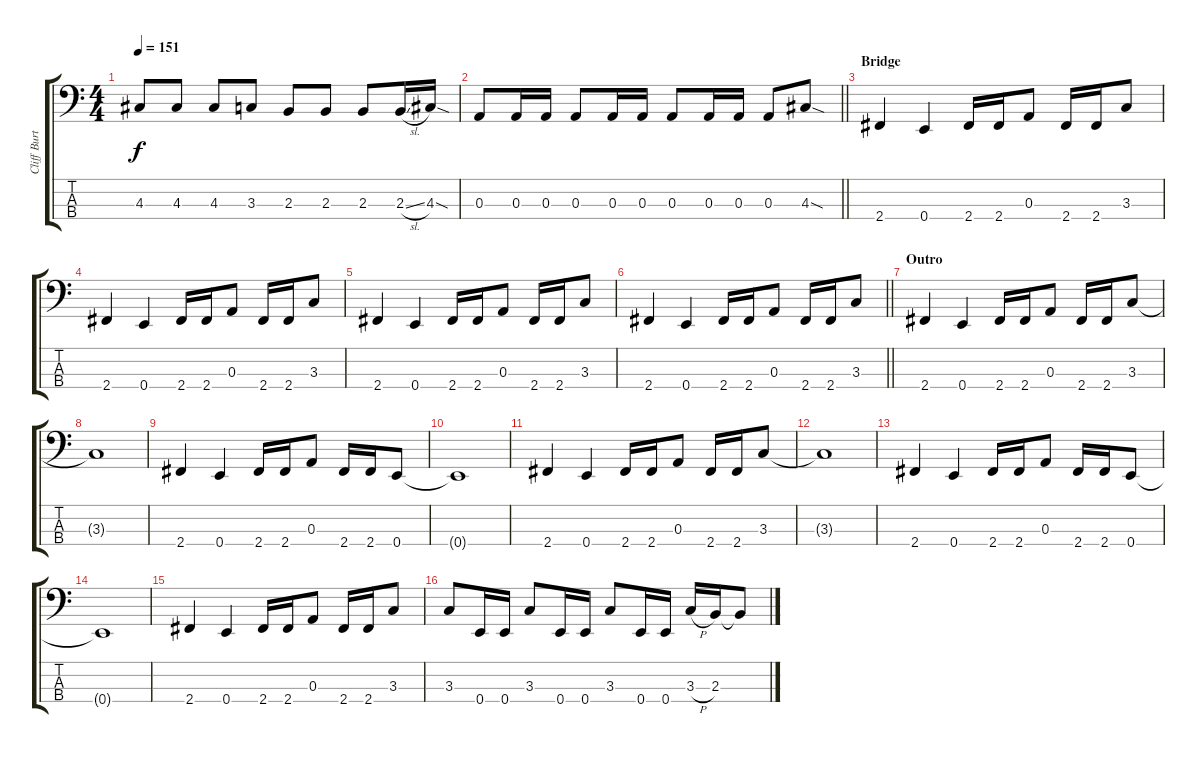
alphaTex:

\track ("Cliff Burton" "Cliff Burt") {instrument electricbassfinger}
\staff {score tabs}
\tuning (G2 D2 A1 E1) {hide}
\ts (4 4)
\tempo 151
\clef f4
\ks c
4.3.8{dy f} 4.3.8 4.3.8 3.3.8 2.3.8 2.3.8 2.3.8 2.3{sl}.16 4.3{sod}.16 |
\barLineRight lightlight
0.3.8 0.3.16 0.3.16 0.3.8 0.3.16 0.3.16 0.3.8 0.3.16 0.3.16 0.3.8 4.3{sod}.8 |
\section ("" "Bridge")
2.4.4 0.4.4 2.4.16 2.4.16 0.3.8 2.4.16 2.4.16 3.3.8 |
2.4.4 0.4.4 2.4.16 2.4.16 0.3.8 2.4.16 2.4.16 3.3.8 |
2.4.4 0.4.4 2.4.16 2.4.16 0.3.8 2.4.16 2.4.16 3.3.8 |
\barLineRight lightlight
2.4.4 0.4.4 2.4.16 2.4.16 0.3.8 2.4.16 2.4.16 3.3.8 |
\section ("" "Outro")
2.4.4 0.4.4 2.4.16 2.4.16 0.3.8 2.4.16 2.4.16 3.3.8 |
3.3{t}.1 |
2.4.4 0.4.4 2.4.16 2.4.16 0.3.8 2.4.16 2.4.16 0.4.8 |
0.4{t}.1 |
2.4.4 0.4.4 2.4.16 2.4.16 0.3.8 2.4.16 2.4.16 3.3.8 |
3.3{t}.1 |
2.4.4 0.4.4 2.4.16 2.4.16 0.3.8 2.4.16 2.4.16 0.4.8 |
0.4{t}.1 |
2.4.4 0.4.4 2.4.16 2.4.16 0.3.8 2.4.16 2.4.16 3.3.8 |
3.3.8 0.4.16 0.4.16 3.3.8 0.4.16 0.4.16 3.3.8 0.4.16 0.4.16 3.3{h}.16 2.3.16 2.3{t}.8
